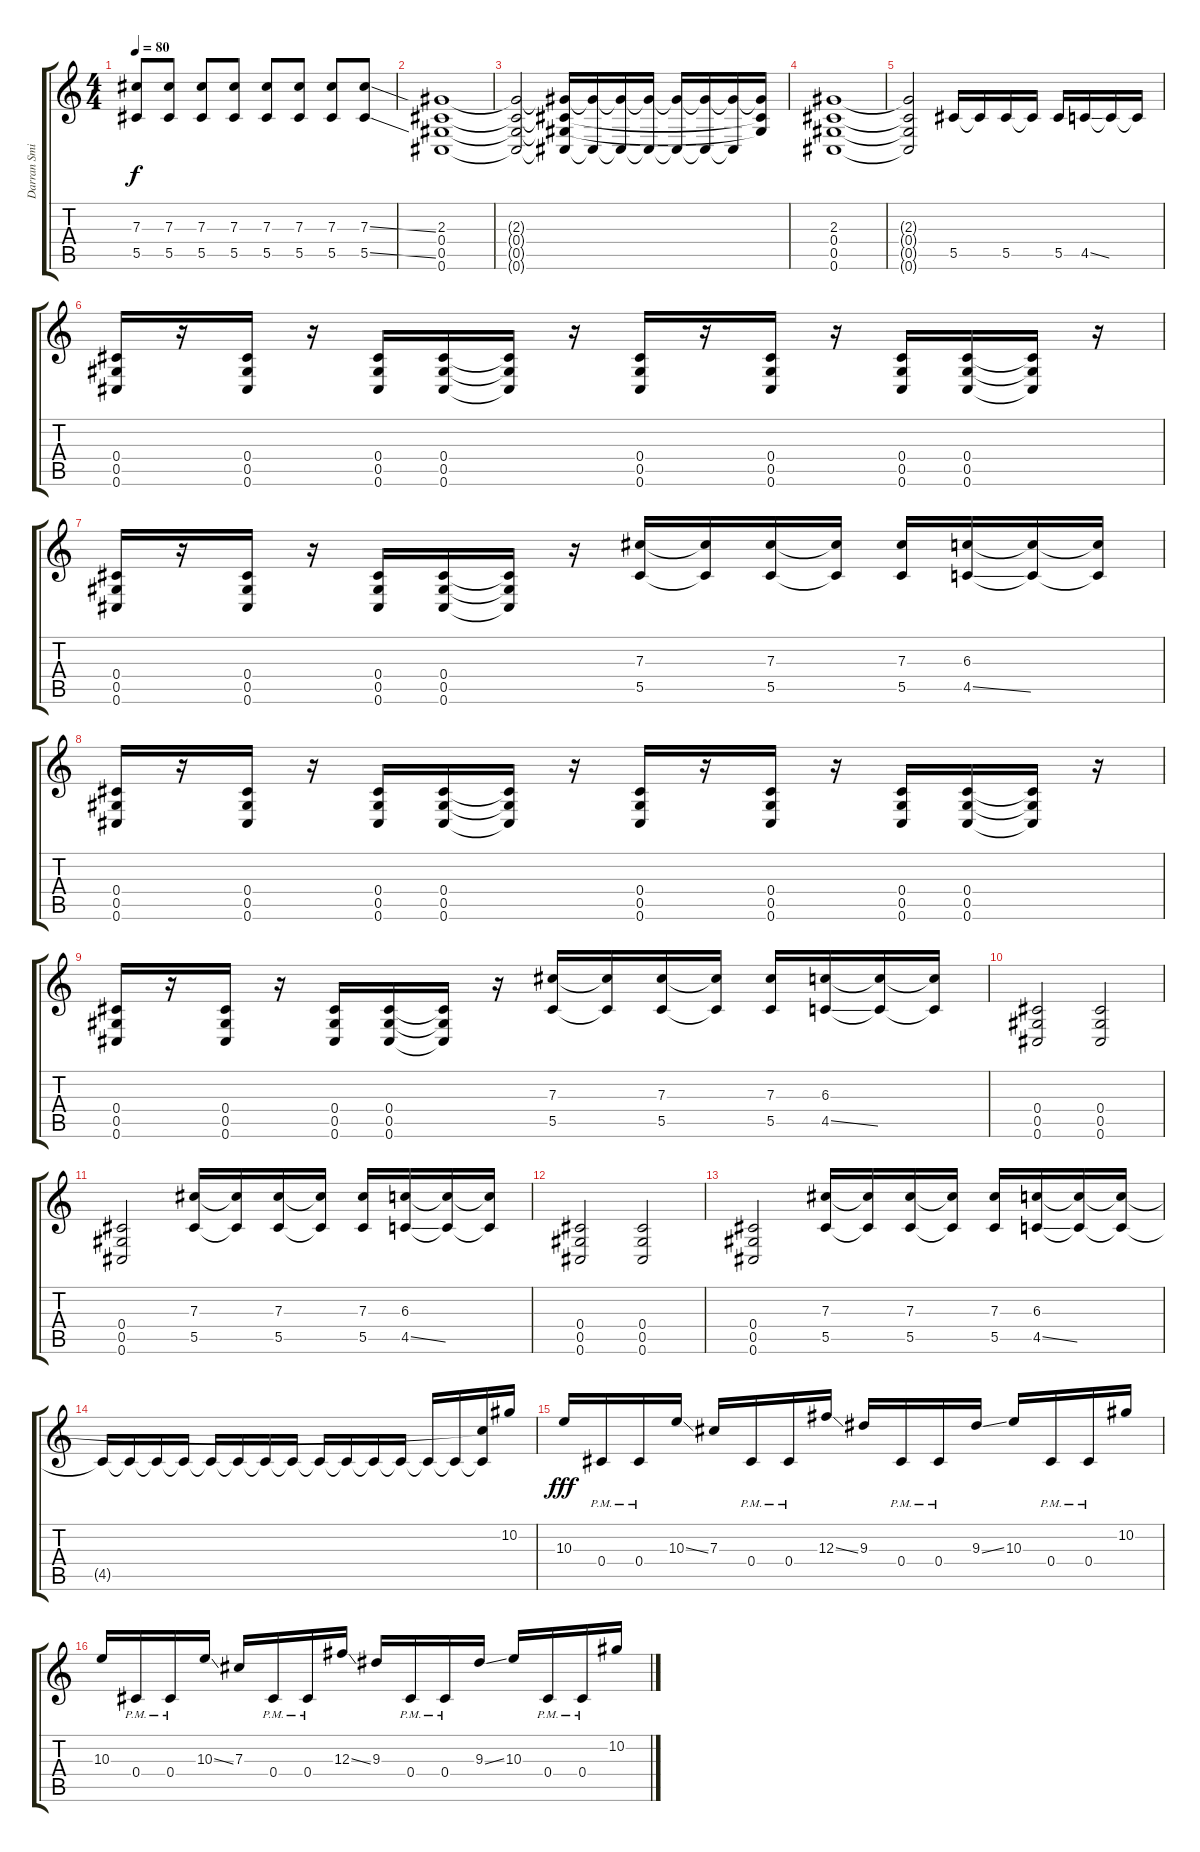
\track ("Darran Smith" "Darran Smi") {instrument distortionguitar}
\staff {score tabs}
\tuning (Eb4 Bb3 Gb3 Db3 Ab2 Db2) {hide}
\ts (4 4)
\tempo 80
\clef g2
\ks c
(7.3 5.5).8{dy f} (7.3 5.5).8 (7.3 5.5).8 (7.3 5.5).8 (7.3 5.5).8 (7.3 5.5).8 (7.3 5.5).8 (7.3{ss} 5.5{ss}).8 |
(2.3 0.4 0.5 0.6).1 |
(2.3{t} 0.4{t} 0.5{t} 0.6{t}).2 (2.3{t} 0.4{t} 0.5{t} 0.6{t}).16 (2.3{t} 0.6{t}).16 (2.3{t} 0.6{t}).16 (2.3{t} 0.6{t}).16 (2.3{t} 0.6{t}).16 (2.3{t} 0.6{t}).16 (2.3{t} 0.6{t}).16 (2.3{t} 0.4{t} 0.5{t}).16 |
(2.3 0.4 0.5 0.6).1 |
(2.3{t} 0.4{t} 0.5{t} 0.6{t}).2 5.5.16 5.5{t}.16 5.5.16 5.5{t}.16 5.5.16 4.5{ss}.16 4.5{t}.16 4.5{t}.16 |
(0.4 0.5 0.6).16 r.16 (0.4 0.5 0.6).16 r.16 (0.4 0.5 0.6).16 (0.4 0.5 0.6).16 (0.4{t} 0.5{t} 0.6{t}).16 r.16 (0.4 0.5 0.6).16 r.16 (0.4 0.5 0.6).16 r.16 (0.4 0.5 0.6).16 (0.4 0.5 0.6).16 (0.4{t} 0.5{t} 0.6{t}).16 r.16 |
(0.4 0.5 0.6).16 r.16 (0.4 0.5 0.6).16 r.16 (0.4 0.5 0.6).16 (0.4 0.5 0.6).16 (0.4{t} 0.5{t} 0.6{t}).16 r.16 (7.3 5.5).16 (7.3{t} 5.5{t}).16 (7.3 5.5).16 (7.3{t} 5.5{t}).16 (7.3 5.5).16 (6.3 4.5{ss}).16 (6.3{t} 4.5{t}).16 (6.3{t} 4.5{t}).16 |
(0.4 0.5 0.6).16 r.16 (0.4 0.5 0.6).16 r.16 (0.4 0.5 0.6).16 (0.4 0.5 0.6).16 (0.4{t} 0.5{t} 0.6{t}).16 r.16 (0.4 0.5 0.6).16 r.16 (0.4 0.5 0.6).16 r.16 (0.4 0.5 0.6).16 (0.4 0.5 0.6).16 (0.4{t} 0.5{t} 0.6{t}).16 r.16 |
(0.4 0.5 0.6).16 r.16 (0.4 0.5 0.6).16 r.16 (0.4 0.5 0.6).16 (0.4 0.5 0.6).16 (0.4{t} 0.5{t} 0.6{t}).16 r.16 (7.3 5.5).16 (7.3{t} 5.5{t}).16 (7.3 5.5).16 (7.3{t} 5.5{t}).16 (7.3 5.5).16 (6.3 4.5{ss}).16 (6.3{t} 4.5{t}).16 (6.3{t} 4.5{t}).16 |
(0.4 0.5 0.6).2 (0.4 0.5 0.6).2 |
(0.4 0.5 0.6).2 (7.3 5.5).16 (7.3{t} 5.5{t}).16 (7.3 5.5).16 (7.3{t} 5.5{t}).16 (7.3 5.5).16 (6.3 4.5{ss}).16 (6.3{t} 4.5{t}).16 (6.3{t} 4.5{t}).16 |
(0.4 0.5 0.6).2 (0.4 0.5 0.6).2 |
(0.4 0.5 0.6).2 (7.3 5.5).16 (7.3{t} 5.5{t}).16 (7.3 5.5).16 (7.3{t} 5.5{t}).16 (7.3 5.5).16 (6.3 4.5{ss}).16 (6.3{t} 4.5{t}).16 (6.3{t} 4.5{t}).16 |
4.5{t}.16 4.5{t}.16 4.5{t}.16 4.5{t}.16 4.5{t}.16 4.5{t}.16 4.5{t}.16 4.5{t}.16 4.5{t}.16 4.5{t}.16 4.5{t}.16 4.5{t}.16 4.5{t}.16 4.5{t}.16 (6.3{t} 4.5{t}).16 10.2.16 |
10.3.16{dy fff} 0.4{pm}.16 0.4{pm}.16 10.3{ss}.16 7.3.16 0.4{pm}.16 0.4{pm}.16 12.3{ss}.16 9.3.16 0.4{pm}.16 0.4{pm}.16 9.3{ss}.16 10.3.16 0.4{pm}.16 0.4{pm}.16 10.2.16 |
10.3.16 0.4{pm}.16 0.4{pm}.16 10.3{ss}.16 7.3.16 0.4{pm}.16 0.4{pm}.16 12.3{ss}.16 9.3.16 0.4{pm}.16 0.4{pm}.16 9.3{ss}.16 10.3.16 0.4{pm}.16 0.4{pm}.16 10.2.16
